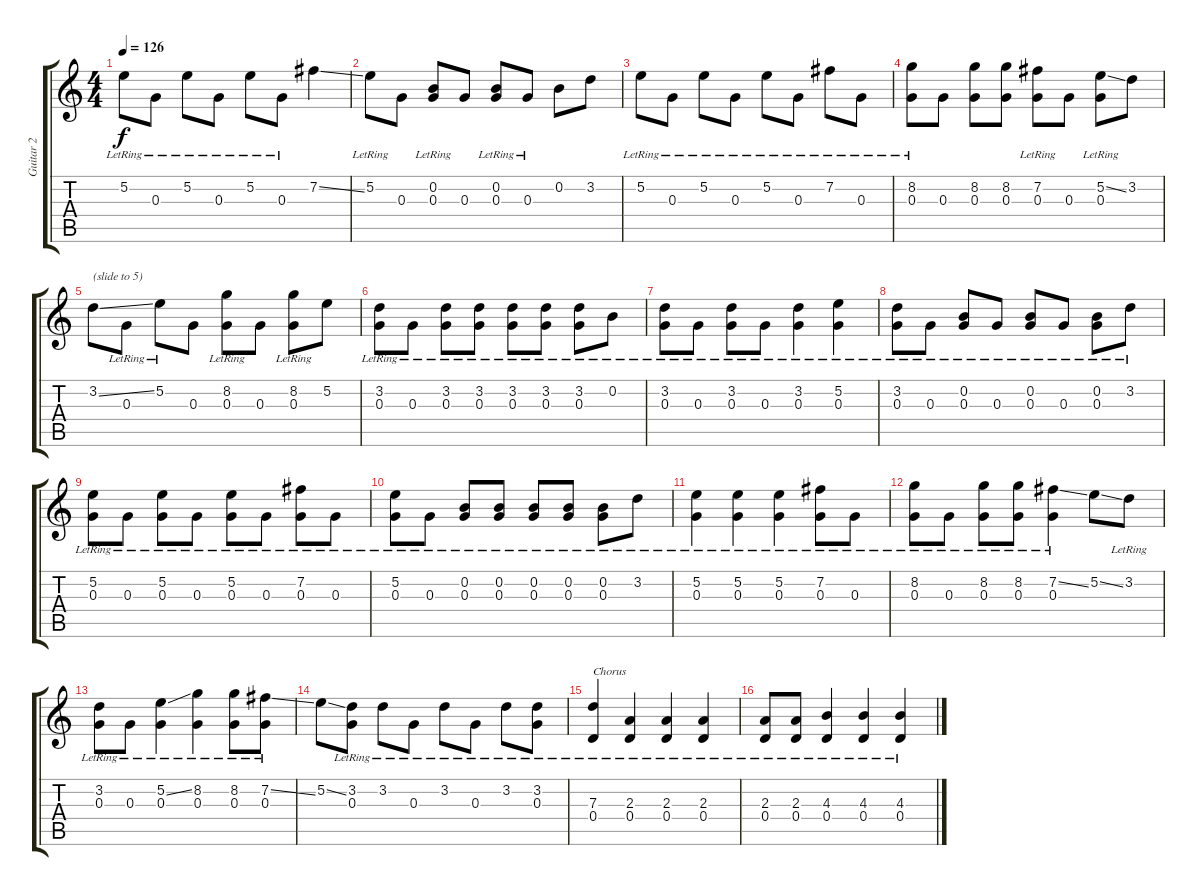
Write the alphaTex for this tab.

\track ("Guitar 2" "Guitar 2") {instrument electricguitarclean}
\staff {score tabs}
\tuning (E4 B3 G3 D3 A2 E2) {hide}
\ts (4 4)
\tempo 126
\clef g2
\ks c
5.2{lr}.8{dy f} 0.3{lr}.8 5.2{lr}.8 0.3{lr}.8 5.2{lr}.8 0.3{lr}.8 7.2{ss}.4 |
5.2{lr}.8 0.3.8 (0.2{lr} 0.3).8 0.3.8 (0.2{lr} 0.3).8 0.3{lr}.8 0.2.8 3.2.8 |
5.2{lr}.8 0.3{lr}.8 5.2{lr}.8 0.3{lr}.8 5.2{lr}.8 0.3{lr}.8 7.2{lr}.8 0.3{lr}.8 |
(8.2{lr} 0.3).8 0.3.8 (8.2 0.3).8 (8.2 0.3).8 (7.2{lr} 0.3).8 0.3.8 (5.2{ss} 0.3{lr}).8 3.2.8 |
3.2{ss}.8{txt "(slide to 5)"} 0.3{lr}.8 5.2{lr}.8 0.3.8 (8.2{lr} 0.3).8 0.3.8 (8.2 0.3{lr}).8 5.2.8 |
(3.2{lr} 0.3{lr}).8 0.3{lr}.8 (3.2{lr} 0.3{lr}).8 (3.2{lr} 0.3{lr}).8 (3.2{lr} 0.3{lr}).8 (3.2{lr} 0.3{lr}).8 (3.2{lr} 0.3{lr}).8 0.2{lr}.8 |
(3.2{lr} 0.3{lr}).8 0.3{lr}.8 (3.2{lr} 0.3{lr}).8 0.3{lr}.8 (3.2{lr} 0.3{lr}).4 (5.2{lr} 0.3{lr}).4 |
(3.2{lr} 0.3{lr}).8 0.3{lr}.8 (0.2{lr} 0.3{lr}).8 0.3{lr}.8 (0.2{lr} 0.3{lr}).8 0.3{lr}.8 (0.2{lr} 0.3{lr}).8 3.2{lr}.8 |
(5.2{lr} 0.3{lr}).8 0.3{lr}.8 (5.2{lr} 0.3{lr}).8 0.3{lr}.8 (5.2{lr} 0.3{lr}).8 0.3{lr}.8 (7.2{lr} 0.3{lr}).8 0.3{lr}.8 |
(5.2{lr} 0.3{lr}).8 0.3{lr}.8 (0.2{lr} 0.3{lr}).8 (0.2{lr} 0.3{lr}).8 (0.2{lr} 0.3{lr}).8 (0.2{lr} 0.3{lr}).8 (0.2{lr} 0.3{lr}).8 3.2{lr}.8 |
(5.2{lr} 0.3{lr}).4 (5.2{lr} 0.3{lr}).4 (5.2{lr} 0.3{lr}).4 (7.2{lr} 0.3{lr}).8 0.3{lr}.8 |
(8.2{lr} 0.3{lr}).8 0.3{lr}.8 (8.2{lr} 0.3{lr}).8 (8.2{lr} 0.3{lr}).8 (7.2{ss} 0.3{lr}).4 5.2{ss}.8 3.2{lr}.8 |
(3.2{lr} 0.3{lr}).8 0.3{lr}.8 (5.2{ss} 0.3{lr}).4 (8.2{lr} 0.3{lr}).4 (8.2{lr} 0.3{lr}).8 (7.2{ss} 0.3{lr}).8 |
5.2{ss}.8 (3.2{lr} 0.3{lr}).8 3.2{lr}.8 0.3{lr}.8 3.2{lr}.8 0.3{lr}.8 3.2{lr}.8 (3.2{lr} 0.3{lr}).8 |
(7.3{lr} 0.4{lr}).4{txt "Chorus"} (2.3{lr} 0.4{lr}).4 (2.3{lr} 0.4{lr}).4 (2.3{lr} 0.4{lr}).4 |
(2.3{lr} 0.4{lr}).8 (2.3{lr} 0.4{lr}).8 (4.3{lr} 0.4{lr}).4 (4.3{lr} 0.4{lr}).4 (4.3{lr} 0.4{lr}).4
